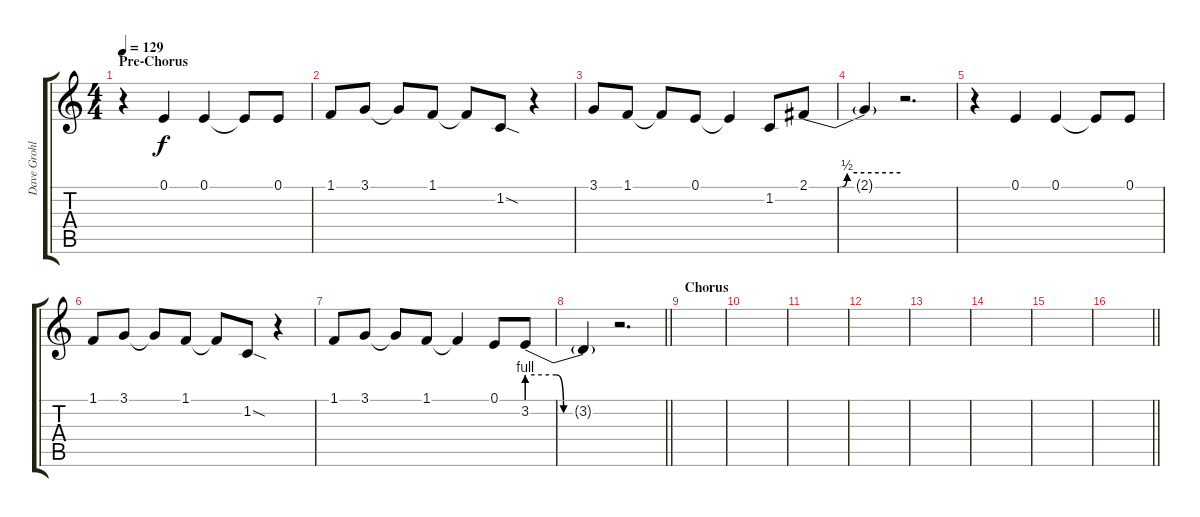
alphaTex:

\track ("Dave Grohl (Backing Vocals)" "Dave Grohl") {instrument flute}
\staff {score tabs}
\tuning (E4 B3 G3 D3 A2 E2) {hide}
\ts (4 4)
\section ("" "Pre-Chorus")
\tempo 129
\clef g2
\ks c
r.4{dy f} 0.1.4 0.1.4 0.1{t}.8 0.1.8 |
1.1.8 3.1.8 3.1{t}.8 1.1.8 1.1{t}.8 1.2{sod}.8 r.4 |
3.1.8 1.1.8 1.1{t}.8 0.1.8 0.1{t}.4 1.2.8 2.1{be (custom 0 0 20 0 25 2 60 2)}.8 |
2.1{t}.4 r.2{d} |
r.4 0.1.4 0.1.4 0.1{t}.8 0.1.8 |
1.1.8 3.1.8 3.1{t}.8 1.1.8 1.1{t}.8 1.2{sod}.8 r.4 |
1.1.8 3.1.8 3.1{t}.8 1.1.8 1.1{t}.4 0.1.8 3.2{be (custom 0 4 20 4 25 0 60 0)}.8 |
\barLineRight lightlight
3.2{t}.4 r.2{d} |
\section ("" "Chorus")
|
|
|
|
|
|
|
\barLineRight lightlight
